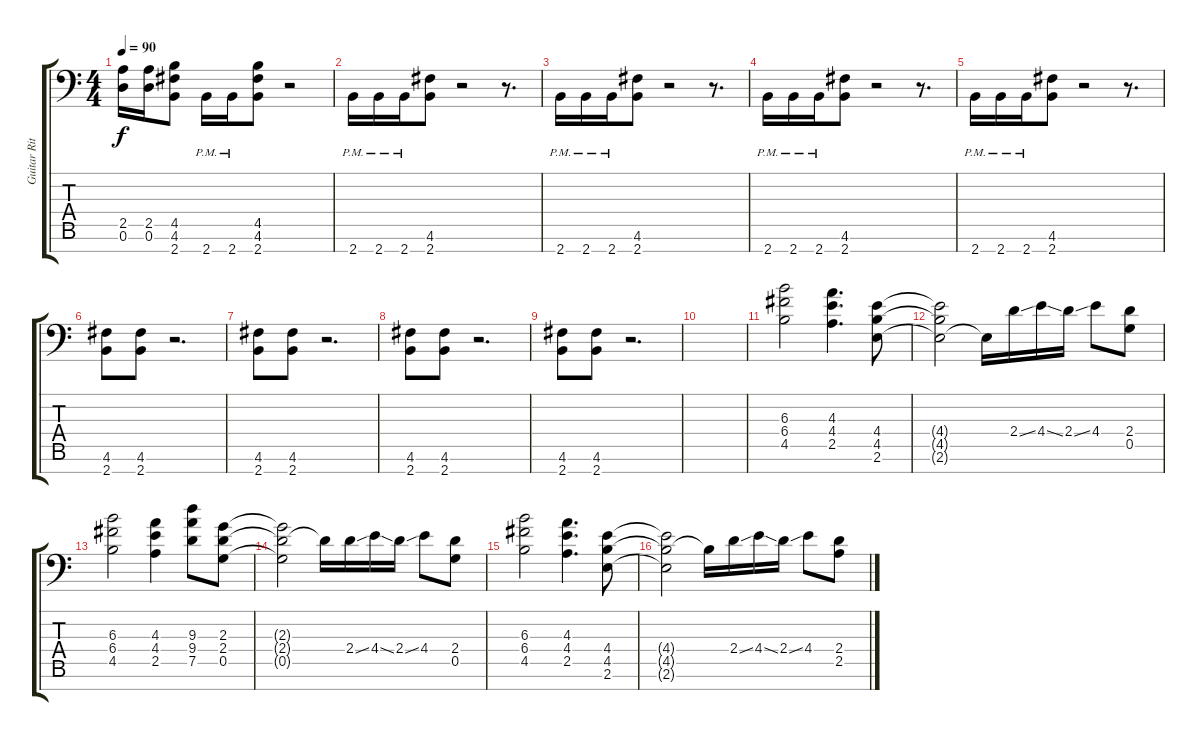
\track ("Guitar Ritm" "Guitar Rit") {instrument distortionguitar}
\staff {score tabs}
\tuning (D4 A3 F3 C3 G2 D2 A1) {hide}
\ts (4 4)
\tempo 90
\clef f4
\ks c
(2.5 0.6).16{dy f} (2.5 0.6).16 (4.5 4.6 2.7).8 2.7{pm}.16 2.7{pm}.16 (4.5 4.6 2.7).8 r.2 |
2.7{pm}.16 2.7{pm}.16 2.7{pm}.16 (4.6 2.7).8 r.2 r.8{d} |
2.7{pm}.16 2.7{pm}.16 2.7{pm}.16 (4.6 2.7).8 r.2 r.8{d} |
2.7{pm}.16 2.7{pm}.16 2.7{pm}.16 (4.6 2.7).8 r.2 r.8{d} |
2.7{pm}.16 2.7{pm}.16 2.7{pm}.16 (4.6 2.7).8 r.2 r.8{d} |
(4.6 2.7).8 (4.6 2.7).8 r.2{d} |
(4.6 2.7).8 (4.6 2.7).8 r.2{d} |
(4.6 2.7).8 (4.6 2.7).8 r.2{d} |
(4.6 2.7).8 (4.6 2.7).8 r.2{d} |
|
(6.3 6.4 4.5).2 (4.3 4.4 2.5).4{d} (4.4 4.5 2.6).8 |
(4.4{t} 4.5{t} 2.6{t}).2 2.6{t}.16 2.4{ss}.16 4.4{ss}.16 2.4{ss}.16 4.4.8 (2.4 0.5).8 |
(6.3 6.4 4.5).2 (4.3 4.4 2.5).4 (9.3 9.4 7.5).8 (2.3 2.4 0.5).8 |
(2.3{t} 2.4{t} 0.5{t}).2 2.4{t}.16 2.4{ss}.16 4.4{ss}.16 2.4{ss}.16 4.4.8 (2.4 0.5).8 |
(6.3 6.4 4.5).2 (4.3 4.4 2.5).4{d} (4.4 4.5 2.6).8 |
(4.4{t} 4.5{t} 2.6{t}).2 4.5{t}.16 2.4{ss}.16 4.4{ss}.16 2.4{ss}.16 4.4.8 (2.4 2.5).8
